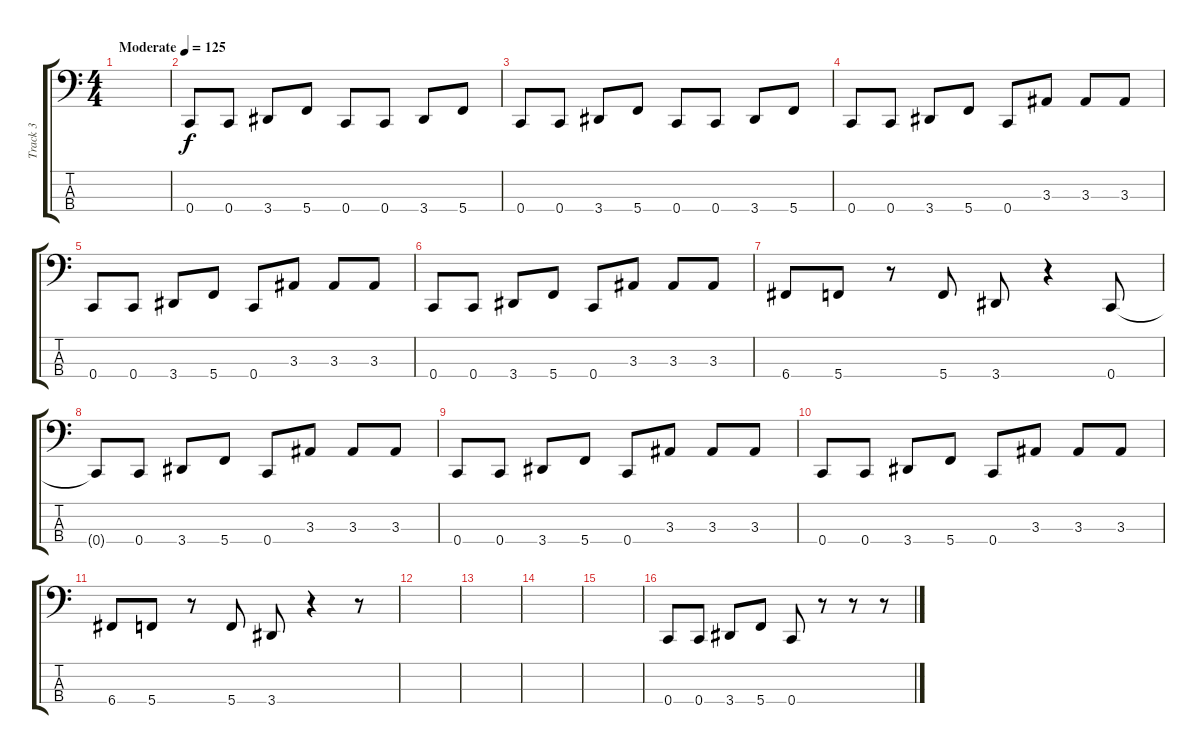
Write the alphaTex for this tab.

\track ("Track 3" "Track 3") {instrument electricbassfinger}
\staff {score tabs}
\tuning (F2 C2 G1 C1) {hide}
\ts (4 4)
\tempo (125 "Moderate")
\clef f4
\ks c
|
0.4.8 0.4.8 3.4.8 5.4.8 0.4.8 0.4.8 3.4.8 5.4.8 |
0.4.8 0.4.8 3.4.8 5.4.8 0.4.8 0.4.8 3.4.8 5.4.8 |
0.4.8 0.4.8 3.4.8 5.4.8 0.4.8 3.3.8 3.3.8 3.3.8 |
0.4.8 0.4.8 3.4.8 5.4.8 0.4.8 3.3.8 3.3.8 3.3.8 |
0.4.8 0.4.8 3.4.8 5.4.8 0.4.8 3.3.8 3.3.8 3.3.8 |
6.4.8 5.4.8 r.8 5.4.8 3.4.8 r.4 0.4.8 |
0.4{t}.8 0.4.8 3.4.8 5.4.8 0.4.8 3.3.8 3.3.8 3.3.8 |
0.4.8 0.4.8 3.4.8 5.4.8 0.4.8 3.3.8 3.3.8 3.3.8 |
0.4.8 0.4.8 3.4.8 5.4.8 0.4.8 3.3.8 3.3.8 3.3.8 |
6.4.8 5.4.8 r.8 5.4.8 3.4.8 r.4 r.8 |
|
|
|
|
0.4.8 0.4.8 3.4.8 5.4.8 0.4.8 r.8 r.8 r.8
